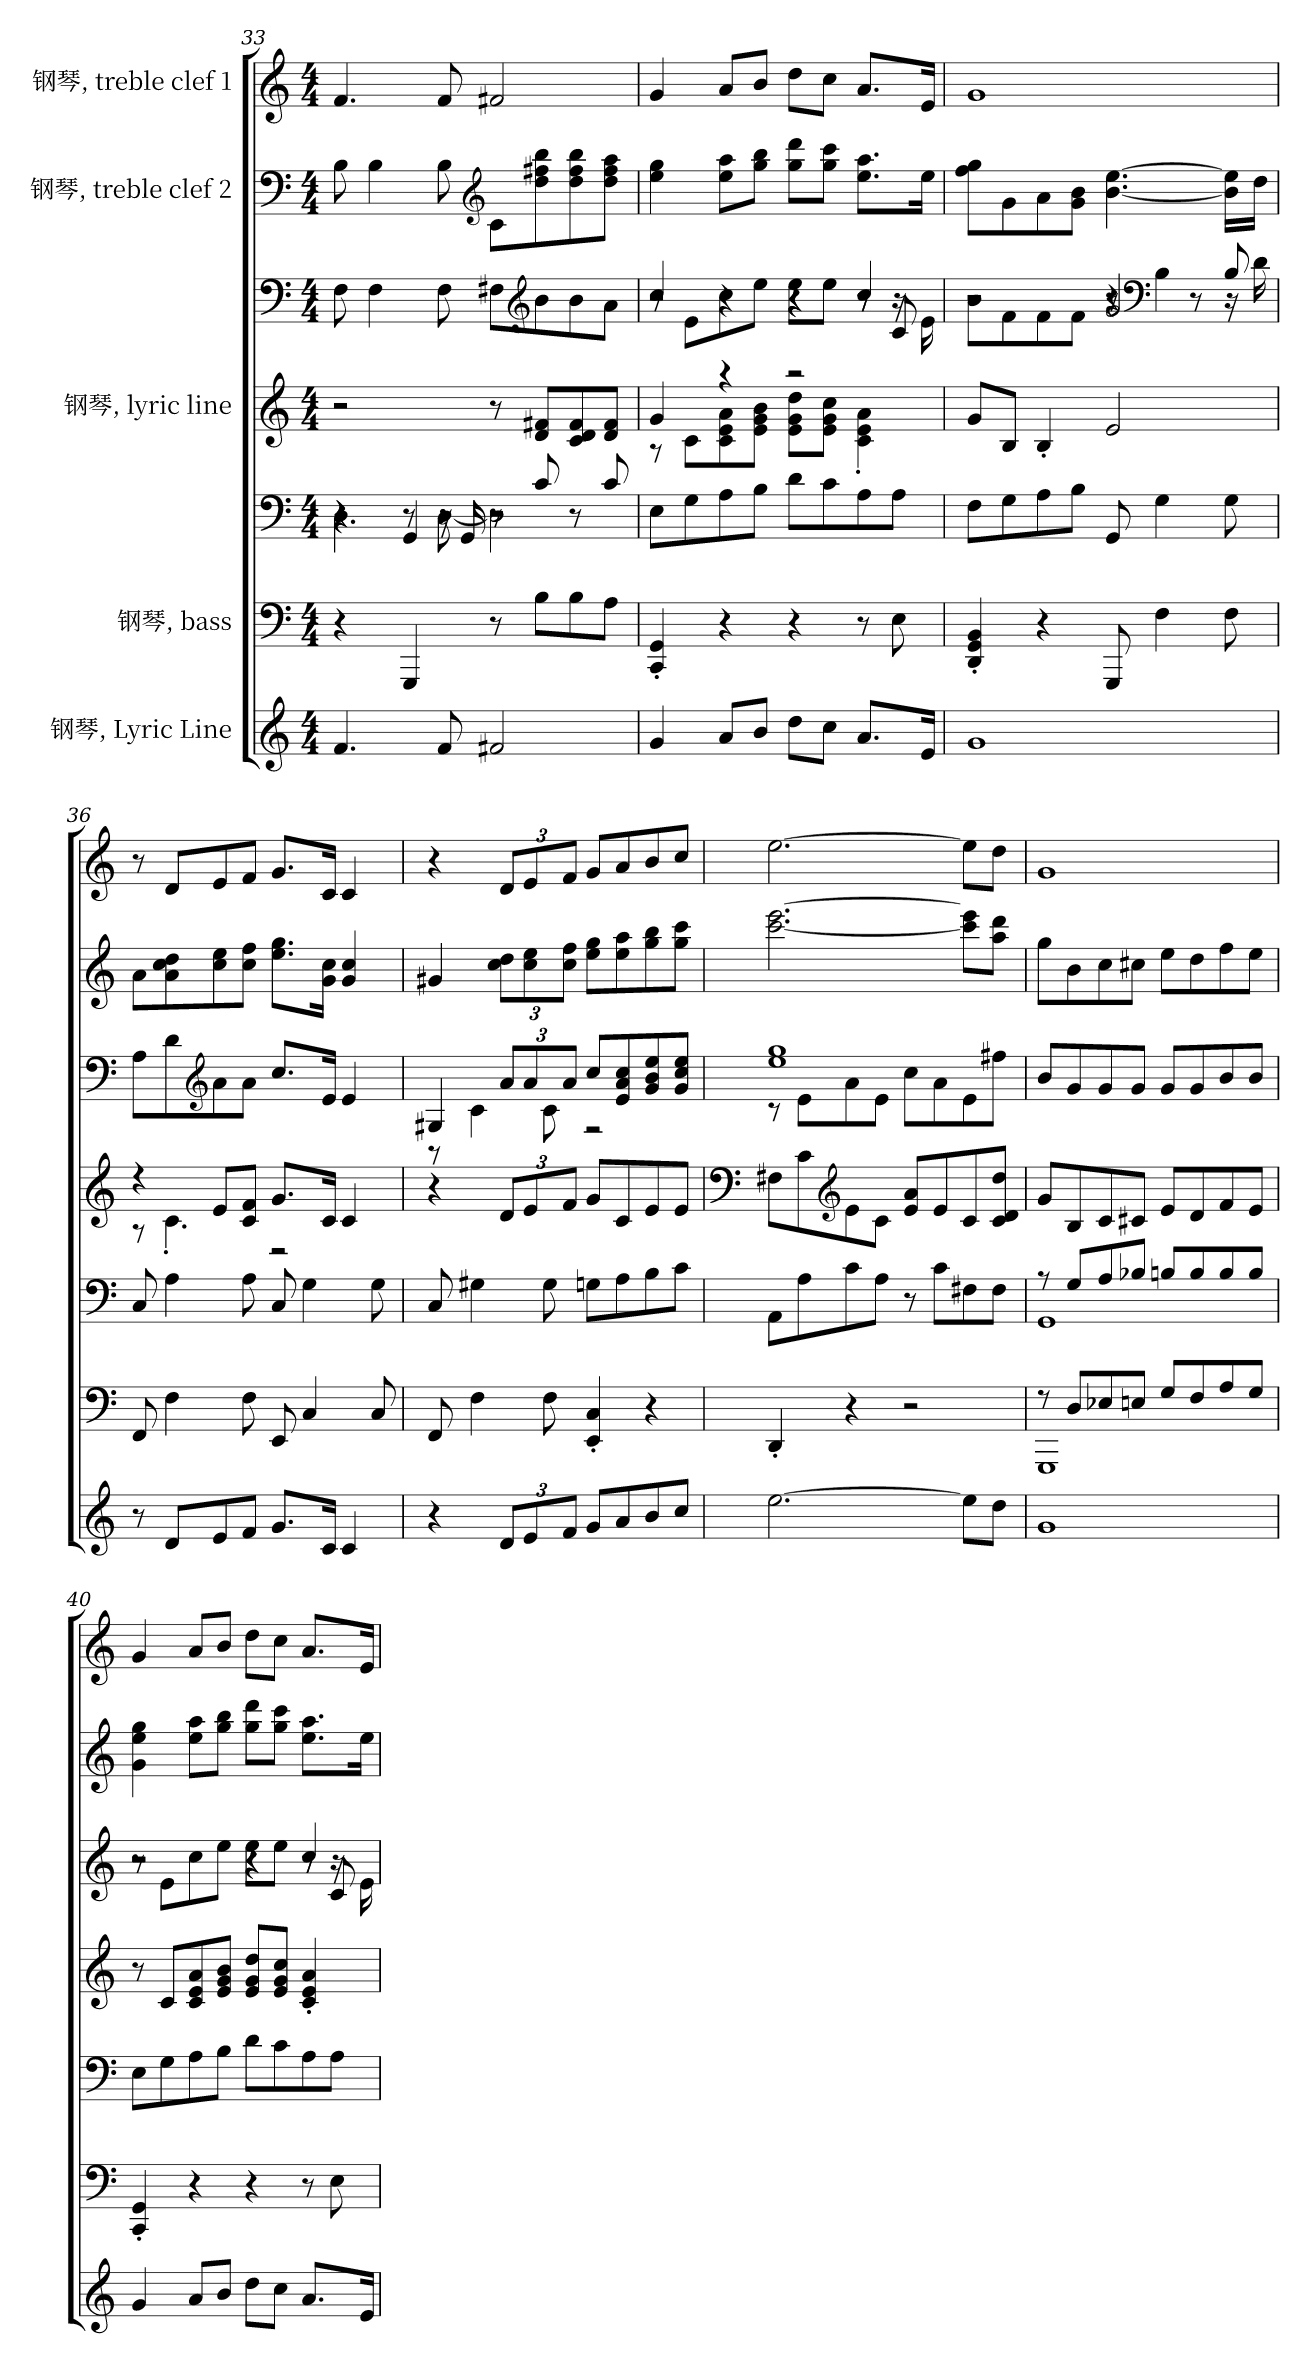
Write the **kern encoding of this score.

**kern	**kern	**kern	**kern	**kern	**kern	**kern
*part5	*part4	*part4	*part3	*part3	*part2	*part1
*staff7	*staff6	*staff5	*staff4	*staff3	*staff2	*staff1
*I"钢琴, Lyric Line	*I"钢琴, bass	*	*I"钢琴, lyric line	*	*I"钢琴, treble clef 2	*I"钢琴, treble clef 1
!!LO:PB:g=z
*clefG2	*clefF4	*clefF4	*clefG2	*clefF4	*clefF4	*clefG2
*k[]	*k[]	*k[]	*k[]	*k[]	*k[]	*k[]
*M4/4	*M4/4	*M4/4	*M4/4	*M4/4	*M4/4	*M4/4
=33	=33	=33	=33	=33	=33	=33
*	*	*^	*	*	*	*
*	*	*	*^	*	*	*	*
4.f/	4r	4r	4.D\	4r	2r	8F\	8B\	4.f/
.	.	.	.	.	.	4F\	4B\	.
.	4GGG/	8r	.	4GG/	.	.	.	.
8f/	.	16r	[8D\	.	.	8F\	8B\	8f/
.	.	16GG/	.	.	.	.	.	.
*	*	*	*	*	*	*	*clefG2	*
2f#X/	8r	8r	2D\]	2r	8r	8F#X\L	8c\L	2f#X/
*	*	*	*	*	*	*clefG2	*	*
.	8B\L	8c/	.	.	8d/ 8f#X/L	8b\	8dd\ 8ff#X\ 8bb\	.
.	8B\	8r	.	.	8c/ 8d/ 8f#/	8b\	8dd\ 8ff#\ 8bb\	.
.	8A\J	8c/	.	.	8d/ 8f#/J	8a\J	8dd\ 8ff#\ 8aa\J	.
*	*	*v	*v	*v	*	*	*	*
=34	=34	=34	=34	=34	=34	=34
*	*	*	*^	*^	*	*
*	*	*	*	*	*	*^	*	*
4g/	4CC/' 4GG/'	8E\L	4g/	8r	4cc/	8r	2r	4ee\ 4gg\	4g/
.	.	8G\	.	8c\L	.	8e\L	.	.	.
8a/L	4r	8A\	4r	8c\ 8e\ 8a\	4r	8cc\	.	8ee\ 8aa\L	8a/L
8b/J	.	8B\J	.	8e\ 8g\ 8b\J	.	8ee\J	.	8gg\ 8bb\J	8b/J
8dd\L	4r	8d\L	2r	8e\ 8g\ 8dd\L	4r	8ee\L	4r	8gg\ 8ddd\L	8dd\L
8cc\J	.	8c\	.	8e\ 8g\ 8cc\J	.	8ee\J	.	8gg\ 8ccc\J	8cc\J
8.a/L	8r	8A\	.	4c\' 4e\' 4a\'	4cc/	8r	8r	8.ee\ 8.aa\L	8.a/L
.	8E\	8A\J	.	.	.	16r	8c/	.	.
16e/Jk	.	.	.	.	.	16e\	.	16ee\Jk	16e/Jk
*	*	*	*v	*v	*	*	*	*	*
=35	=35	=35	=35	=35	=35	=35	=35	=35
1g	4DD/' 4GG/' 4BB/'	8F\L	8g/L	2r	8b\L	2r	8ff\ 8gg\L	1g
.	.	8G\	8B/J	.	8f\	.	8g\	.
.	4r	8A\	4B'/	.	8f\	.	8a\	.
.	.	8B\J	.	.	8f\J	.	8g\ 8b\J	.
.	8GGG/	8GG/	2e/	2g/	8r	4r	[4.b\ [4.ee\	.
*	*	*	*	*clefF4	*	*	*	*
.	4F\	4G\	.	.	4B\	.	.	.
.	.	.	.	.	.	8r	.	.
.	8F\	8G\	.	.	16r	8B/	16b\] 16ee\]LL	.
.	.	.	.	.	16d\	.	16dd\JJ	.
*	*	*	*	*v	*v	*v	*	*
!!LO:PB:g=z
=36	=36	=36	=36	=36	=36	=36
*	*	*	*^	*	*	*
8r	8FF/	8C/	4r	8r	8A\L	8a\L	8r
8d/L	4F\	4A\	.	4.c'\	8d\	8a\ 8cc\ 8dd\	8d/L
*	*	*	*	*	*clefG2	*	*
8e/	.	.	8e/L	.	8a\	8cc\ 8ee\	8e/
8f/J	8F\	8A\	8c/ 8f/J	.	8a\J	8cc\ 8ff\J	8f/J
8.g/L	8EE/	8C/	8.g/L	2r	8.cc/L	8.ee\ 8.gg\L	8.g/L
.	4C/	4G\	.	.	.	.	.
16c/Jk	.	.	16c/Jk	.	16e/Jk	16g\ 16cc\Jk	16c/Jk
4c/	.	.	4c/	.	4e/	4g/ 4cc/	4c/
.	8C/	8G\	.	.	.	.	.
*	*	*	*v	*v	*	*	*
=37	=37	=37	=37	=37	=37	=37
*	*	*	*	*^	*	*
4r	8FF/	8C/	4r	4G#X/	8r	4g#X/	4r
.	4F\	4G#X\	.	.	4c\	.	.
*Xbrackettup	*	*	*Xbrackettup	*Xbrackettup	*	*Xbrackettup	*Xbrackettup
12d/L	.	.	12d/L	12a/L	.	12cc\ 12dd\L	12d/L
12e/	.	.	12e/	12a/	.	12cc\ 12ee\	12e/
.	8F\	8G#\	.	.	8c\	.	.
12f/J	.	.	12f/J	12a/J	.	12cc\ 12ff\J	12f/J
8g/L	4EE/' 4C/'	8Gn\L	8g/L	8cc/L	2r	8ee\ 8gg\L	8g/L
8a/	.	8A\	8c/	8e/ 8a/ 8cc/	.	8ee\ 8aa\	8a/
8b/	4r	8B\	8e/	8g/ 8b/ 8ee/	.	8gg\ 8bb\	8b/
8cc/J	.	8c\J	8e/J	8g/ 8cc/ 8ee/J	.	8gg\ 8ccc\J	8cc/J
=38	=38	=38	=38	=38	=38	=38	=38
*	*	*	*clefF4	*	*	*	*
[2.ee\	4DD'/	8AA\L	8F#X\L	1ee 1gg	8r	[2.ccc\ [2.eee\	[2.ee\
.	.	8A\	8c\	.	8e\L	.	.
*	*	*	*clefG2	*	*	*	*
.	4r	8c\	8e\	.	8a\	.	.
.	.	8A\J	8c\J	.	8e\J	.	.
.	2r	8r	8e/ 8a/L	.	8cc\L	.	.
.	.	8c\L	8e/	.	8a\	.	.
8ee\L]	.	8F#X\	8c/	.	8e\	8ccc\] 8eee\]L	8ee\L]
8dd\J	.	8F#\J	8c/ 8d/ 8dd/J	.	8ff#X\J	8aa\ 8ddd\J	8dd\J
*	*	*	*	*v	*v	*	*
!!LO:PB:g=z
=39	=39	=39	=39	=39	=39	=39
*	*^	*^	*	*	*	*
1g	8r	1GGG	8r	1GG	8g/L	8b/L	8gg\L	1g
.	8D/L	.	8G/L	.	8B/	8g/	8b\	.
.	8E-X/	.	8A/	.	8c/	8g/	8cc\	.
.	8En/J	.	8B-X/J	.	8c#X/J	8g/J	8cc#X\J	.
.	8G/L	.	8Bn/L	.	8e/L	8g/L	8ee\L	.
.	8F/	.	8B/	.	8d/	8g/	8dd\	.
.	8A/	.	8B/	.	8f/	8b/	8ff\	.
.	8G/J	.	8B/J	.	8e/J	8b/J	8ee\J	.
*	*v	*v	*	*	*	*	*	*
*	*	*v	*v	*	*	*	*
=40	=40	=40	=40	=40	=40	=40
*	*	*	*	*^	*	*
*	*	*	*	*	*^	*	*
4g/	4CC/' 4GG/'	8E\L	8r	2r	8r	2r	4g\ 4ee\ 4gg\	4g/
.	.	8G\	8c/L	.	8e\L	.	.	.
8a/L	4r	8A\	8c/ 8e/ 8a/	.	8cc\	.	8ee\ 8aa\L	8a/L
8b/J	.	8B\J	8e/ 8g/ 8b/J	.	8ee\J	.	8gg\ 8bb\J	8b/J
8dd\L	4r	8d\L	8e/ 8g/ 8dd/L	4r	8ee\L	4r	8gg\ 8ddd\L	8dd\L
8cc\J	.	8c\	8e/ 8g/ 8cc/J	.	8ee\J	.	8gg\ 8ccc\J	8cc\J
8.a/L	8r	8A\	4c/' 4e/' 4a/'	4cc/	8r	8r	8.ee\ 8.aa\L	8.a/L
.	8E\	8A\J	.	.	16r	8c/	.	.
16e/Jk	.	.	.	.	16e\	.	16ee\Jk	16e/Jk
*	*	*	*	*v	*v	*v	*	*
=	=	=	=	=	=	=
*-	*-	*-	*-	*-	*-	*-
